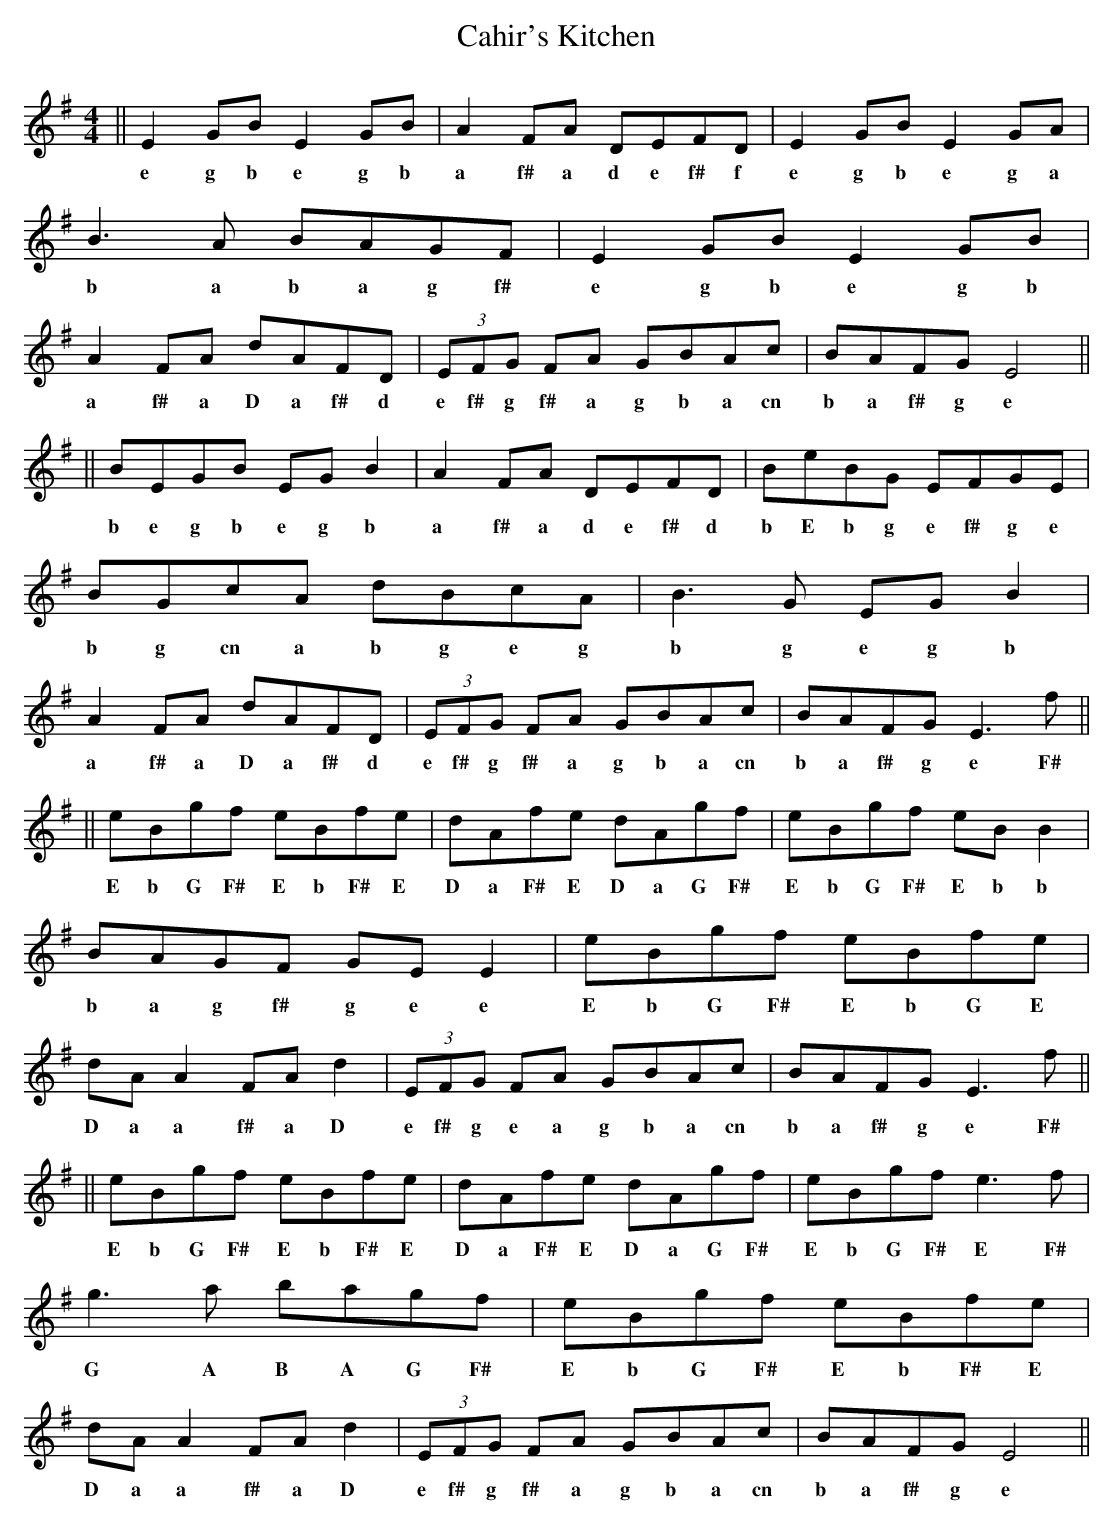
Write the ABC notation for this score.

X:1
T: Cahir's Kitchen
M: 4/4
L: 1/8
K: Emin
||E2GB E2GB|A2FA DEFD|E2GB E2GA|B3A BAGF| E2GB E2GB|A2FA dAFD|(3EFG FA GBAc|BAFG E4||
w:e g b e g b a f# a d e f# f e g b e g a b a b a g f# e g b e g b a f# a D a f# d e f# g f# a g b a cn b a f# g e
||BEGB EG B2|A2 FA DEFD|BeBG EFGE|BGcA dBcA| B3G EG B2|A2FA dAFD|(3EFG FA GBAc|BAFG E3f||
w:b e g b e g b a f# a d e f# d b E b g e f# g e b g cn a b g e g b g e g b a f# a D a f# d e f# g f# a g b a cn b a f# g e F#
||eBgf eBfe|dAfe dAgf|eBgf eB B2|BAGF GE E2| eBgf eBfe|dA A2 FAd2|(3EFG FA GBAc|BAFG E3f||
w:E b G F# E b F# E D a F# E D a G F# E b G F# E b b b a g f# g e e E b G F# E b G E D a a f# a D e f# g e a g b a cn b a f# g e F#
||eBgf eBfe|dAfe dAgf|eBgf e3f|g3a bagf| eBgf eBfe|dA A2 FAd2|(3EFG FA GBAc|BAFG E4||
w:E b G F# E b F# E D a F# E D a G F# E b G F# E F# G A B A G F# E b G F# E b F# E D a a f# a D e f# g f# a g b a cn b a f# g e
